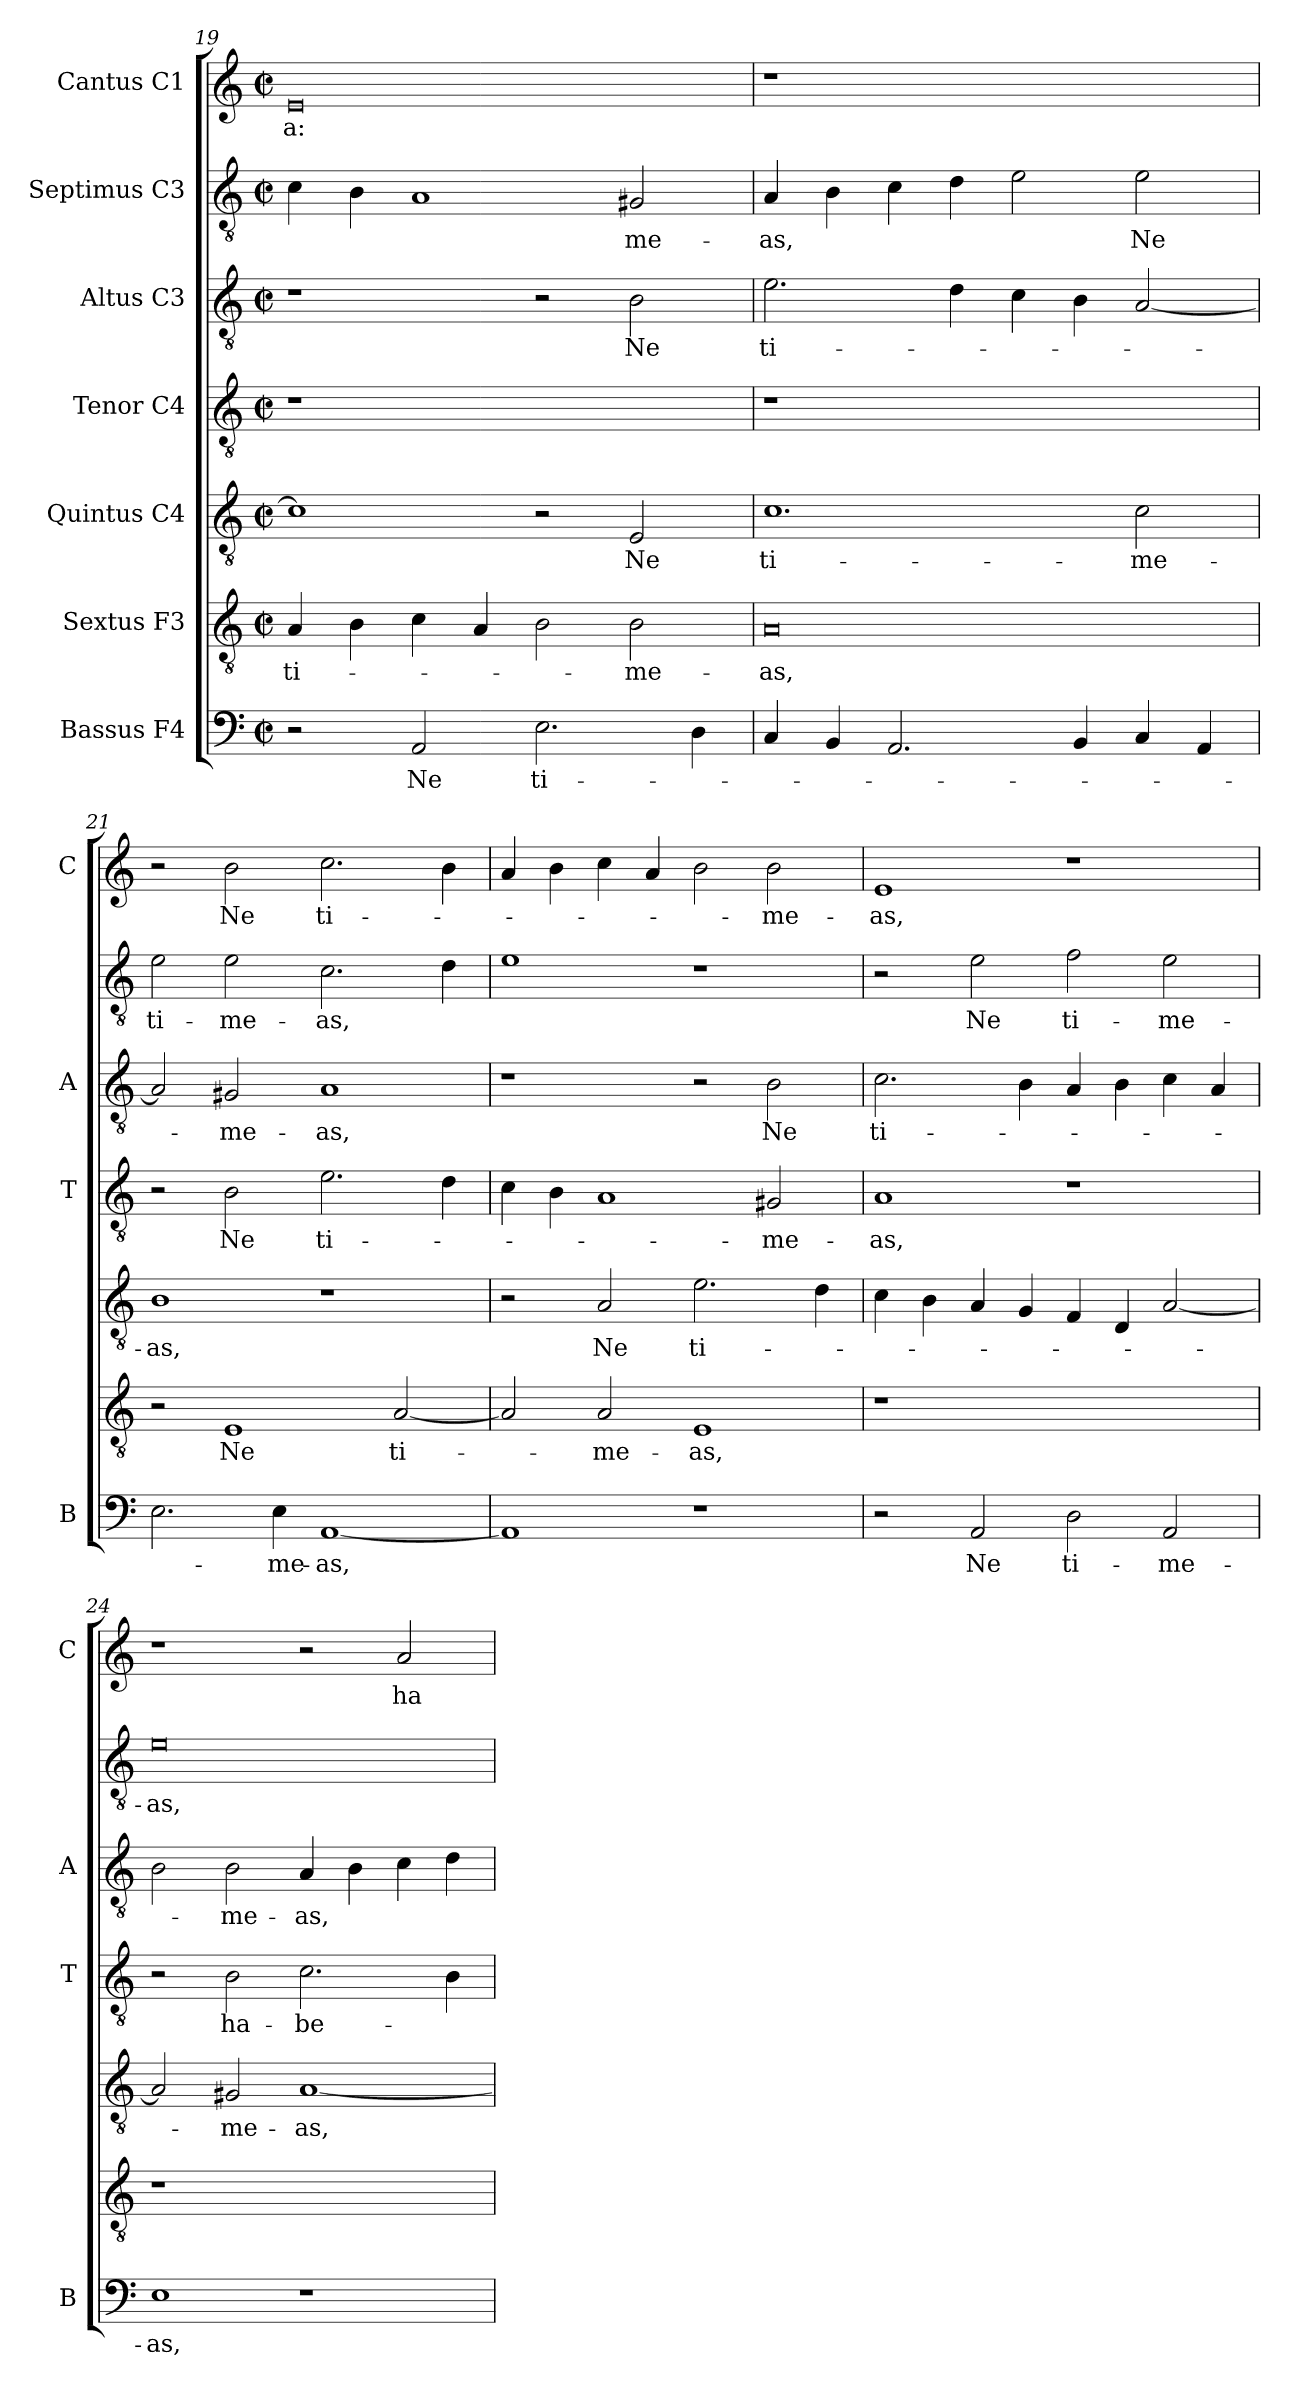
**kern	**text	**kern	**text	**kern	**text	**kern	**text	**kern	**text	**kern	**text	**kern	**text
*part7	*part7	*part6	*part6	*part5	*part5	*part4	*part4	*part3	*part3	*part2	*part2	*part1	*part1
*staff7	*staff7	*staff6	*staff6	*staff5	*staff5	*staff4	*staff4	*staff3	*staff3	*staff2	*staff2	*staff1	*staff1
*I"Bassus F4	*	*I"Sextus F3	*	*I"Quintus C4	*	*I"Tenor C4	*	*I"Altus C3	*	*I"Septimus C3	*	*I"Cantus C1	*
*I'B	*	*	*	*	*	*I'T	*	*I'A	*	*	*	*I'C	*
*clefF4	*	*clefGv2	*	*clefGv2	*	*clefGv2	*	*clefGv2	*	*clefGv2	*	*clefG2	*
*k[]	*	*k[]	*	*k[]	*	*k[]	*	*k[]	*	*k[]	*	*k[]	*
*C:	*	*C:	*	*C:	*	*C:	*	*C:	*	*C:	*	*C:	*
*M2/2	*	*M2/2	*	*M2/2	*	*M2/2	*	*M2/2	*	*M2/2	*	*M2/2	*
*met(c|)	*	*met(c|)	*	*met(c|)	*	*met(c|)	*	*met(c|)	*	*met(c|)	*	*met(c|)	*
=19	=19	=19	=19	=19	=19	=19	=19	=19	=19	=19	=19	=19	=19
!	!	!	!LO:LY:b	!	!	!	!	!	!	!	!	!	!LO:LY:b
2r	.	4A/	ti-	1c]	.	1r	.	1r	.	4c\	.	0e	-a:
.	.	4B\	.	.	.	.	.	.	.	4B\	.	.	.
!	!LO:LY:b	!	!	!	!	!	!	!	!	!	!	!	!
2AA/	Ne	4c\	.	.	.	.	.	.	.	1A	.	.	.
.	.	4A/	.	.	.	.	.	.	.	.	.	.	.
!	!LO:LY:b	!	!	!	!	!	!	!	!	!	!	!	!
2.E\	ti-	2B\	.	2r	.	1ryy	.	2r	.	.	.	.	.
!	!	!	!LO:LY:b	!	!LO:LY:b	!	!	!	!LO:LY:b	!	!LO:LY:b	!	!
.	.	2B\	-me-	2E/	Ne	.	.	2B\	Ne	2G#/	-me-	.	.
4D\	.	.	.	.	.	.	.	.	.	.	.	.	.
=20	=20	=20	=20	=20	=20	=20	=20	=20	=20	=20	=20	=20	=20
!	!	!	!LO:LY:b	!	!LO:LY:b	!	!	!	!LO:LY:b	!	!LO:LY:b	!	!
4C/	.	0A	-as,	1.c	ti-	1r	.	2.e\	ti-	4A/	-as,	1r	.
4BB/	.	.	.	.	.	.	.	.	.	4B\	.	.	.
2.AA/	.	.	.	.	.	.	.	.	.	4c\	.	.	.
.	.	.	.	.	.	.	.	4d\	.	4d\	.	.	.
.	.	.	.	.	.	1ryy	.	4c\	.	2e\	.	1ryy	.
4BB/	.	.	.	.	.	.	.	4B\	.	.	.	.	.
!	!	!	!	!	!LO:LY:b	!	!	!	!	!	!LO:LY:b	!	!
4C/	.	.	.	2c\	-me-	.	.	[2A/	.	2e\	Ne	.	.
4AA/	.	.	.	.	.	.	.	.	.	.	.	.	.
=21	=21	=21	=21	=21	=21	=21	=21	=21	=21	=21	=21	=21	=21
!	!	!	!	!	!LO:LY:b	!	!	!	!	!	!LO:LY:b	!	!
2.E\	.	2r	.	1B	-as,	2r	.	2A/]	.	2e\	ti-	2r	.
!	!	!	!LO:LY:b	!	!	!	!LO:LY:b	!	!LO:LY:b	!	!LO:LY:b	!	!LO:LY:b
.	.	1E	Ne	.	.	2B\	Ne	2G#/	-me-	2e\	-me-	2b\	Ne
!	!LO:LY:b	!	!	!	!	!	!	!	!	!	!	!	!
4E\	-me-	.	.	.	.	.	.	.	.	.	.	.	.
!	!LO:LY:b	!	!	!	!	!	!LO:LY:b	!	!LO:LY:b	!	!LO:LY:b	!	!LO:LY:b
[1AA	-as,	.	.	1r	.	2.e\	ti-	1A	-as,	2.c\	-as,	2.cc\	ti-
!	!	!	!LO:LY:b	!	!	!	!	!	!	!	!	!	!
.	.	[2A/	ti-	.	.	.	.	.	.	.	.	.	.
.	.	.	.	.	.	4d\	.	.	.	4d\	.	4b\	.
=22	=22	=22	=22	=22	=22	=22	=22	=22	=22	=22	=22	=22	=22
1AA]	.	2A/]	.	2r	.	4c\	.	1r	.	1e	.	4a/	.
.	.	.	.	.	.	4B\	.	.	.	.	.	4b\	.
!	!	!	!LO:LY:b	!	!LO:LY:b	!	!	!	!	!	!	!	!
.	.	2A/	-me-	2A/	Ne	1A	.	.	.	.	.	4cc\	.
.	.	.	.	.	.	.	.	.	.	.	.	4a/	.
!	!	!	!LO:LY:b	!	!LO:LY:b	!	!	!	!	!	!	!	!
1r	.	1E	-as,	2.e\	ti-	.	.	2r	.	1r	.	2b\	.
!	!	!	!	!	!	!	!LO:LY:b	!	!LO:LY:b	!	!	!	!LO:LY:b
.	.	.	.	.	.	2G#/	-me-	2B\	Ne	.	.	2b\	-me-
.	.	.	.	4d\	.	.	.	.	.	.	.	.	.
=23	=23	=23	=23	=23	=23	=23	=23	=23	=23	=23	=23	=23	=23
!	!	!	!	!	!	!	!LO:LY:b	!	!LO:LY:b	!	!	!	!LO:LY:b
2r	.	1r	.	4c\	.	1A	-as,	2.c\	ti-	2r	.	1e	-as,
.	.	.	.	4B\	.	.	.	.	.	.	.	.	.
!	!LO:LY:b	!	!	!	!	!	!	!	!	!	!LO:LY:b	!	!
2AA/	Ne	.	.	4A/	.	.	.	.	.	2e\	Ne	.	.
.	.	.	.	4G/	.	.	.	4B\	.	.	.	.	.
!	!LO:LY:b	!	!	!	!	!	!	!	!	!	!LO:LY:b	!	!
2D\	ti-	1ryy	.	4F/	.	1r	.	4A/	.	2f\	ti-	1r	.
.	.	.	.	4D/	.	.	.	4B\	.	.	.	.	.
!	!LO:LY:b	!	!	!	!	!	!	!	!	!	!LO:LY:b	!	!
2AA/	-me-	.	.	[2A/	.	.	.	4c\	.	2e\	-me-	.	.
.	.	.	.	.	.	.	.	4A/	.	.	.	.	.
!!LO:PB:g=z
=24	=24	=24	=24	=24	=24	=24	=24	=24	=24	=24	=24	=24	=24
!	!LO:LY:b	!	!	!	!	!	!	!	!	!	!LO:LY:b	!	!
1E	-as,	1r	.	2A/]	.	2r	.	2B\	.	0e	-as,	1r	.
!	!	!	!	!	!LO:LY:b	!	!LO:LY:b	!	!LO:LY:b	!	!	!	!
.	.	.	.	2G#/	-me-	2B\	ha-	2B\	-me-	.	.	.	.
!	!	!	!	!	!LO:LY:b	!	!LO:LY:b	!	!LO:LY:b	!	!	!	!
1r	.	1ryy	.	[1A	-as,	2.c\	-be-	4A/	-as,	.	.	2r	.
.	.	.	.	.	.	.	.	4B\	.	.	.	.	.
!	!	!	!	!	!	!	!	!	!	!	!	!	!LO:LY:b
.	.	.	.	.	.	.	.	4c\	.	.	.	2a/	ha-
.	.	.	.	.	.	4B\	.	4d\	.	.	.	.	.
=	=	=	=	=	=	=	=	=	=	=	=	=	=
*-	*-	*-	*-	*-	*-	*-	*-	*-	*-	*-	*-	*-	*-
